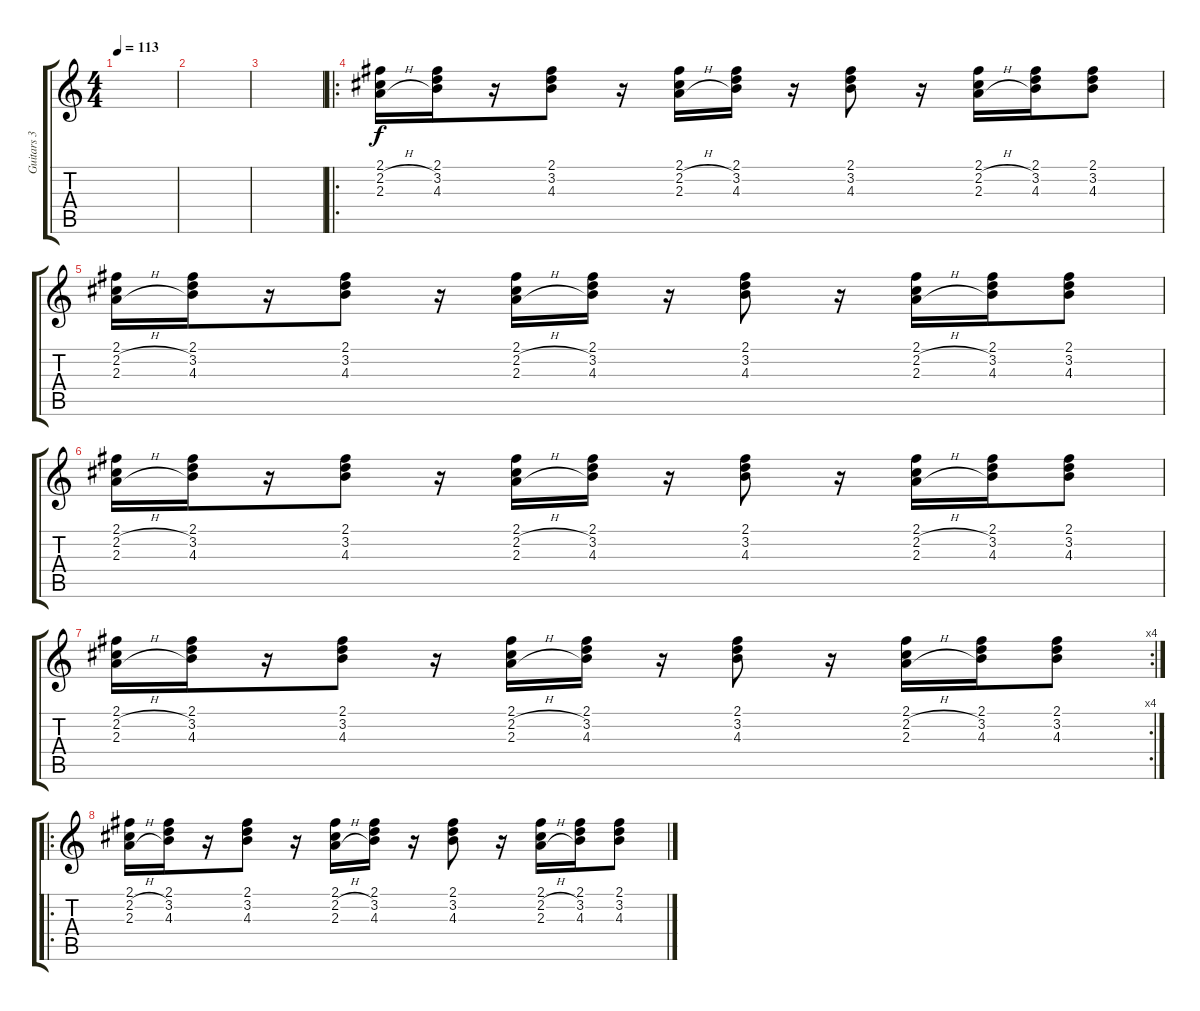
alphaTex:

\track ("Guitars 3" "Guitars 3") {instrument distortionguitar}
\staff {score tabs}
\tuning (E4 B3 G3 D3 A2 E2) {hide}
\ts (4 4)
\tempo 113
\clef g2
\ks c
|
|
|
\ro
(2.1 2.2{h} 2.3{h}).16{volume 13 balance 16} (2.1 3.2 4.3).16 r.16 (2.1 3.2 4.3).8 r.16 (2.1 2.2{h} 2.3{h}).16 (2.1 3.2 4.3).16 r.16 (2.1 3.2 4.3).8 r.16 (2.1 2.2{h} 2.3{h}).16 (2.1 3.2 4.3).16 (2.1 3.2 4.3).8 |
(2.1 2.2{h} 2.3{h}).16{balance 0} (2.1 3.2 4.3).16 r.16 (2.1 3.2 4.3).8 r.16 (2.1 2.2{h} 2.3{h}).16 (2.1 3.2 4.3).16 r.16 (2.1 3.2 4.3).8 r.16 (2.1 2.2{h} 2.3{h}).16 (2.1 3.2 4.3).16 (2.1 3.2 4.3).8 |
(2.1 2.2{h} 2.3{h}).16{balance 16} (2.1 3.2 4.3).16 r.16 (2.1 3.2 4.3).8 r.16 (2.1 2.2{h} 2.3{h}).16 (2.1 3.2 4.3).16 r.16 (2.1 3.2 4.3).8 r.16 (2.1 2.2{h} 2.3{h}).16 (2.1 3.2 4.3).16 (2.1 3.2 4.3).8 |
\rc 4
(2.1 2.2{h} 2.3{h}).16{balance 0} (2.1 3.2 4.3).16 r.16 (2.1 3.2 4.3).8 r.16 (2.1 2.2{h} 2.3{h}).16 (2.1 3.2 4.3).16 r.16 (2.1 3.2 4.3).8 r.16 (2.1 2.2{h} 2.3{h}).16 (2.1 3.2 4.3).16 (2.1 3.2 4.3).8 |
\ro
(2.1 2.2{h} 2.3{h}).16{volume 13 balance 16} (2.1 3.2 4.3).16 r.16 (2.1 3.2 4.3).8 r.16 (2.1 2.2{h} 2.3{h}).16 (2.1 3.2 4.3).16 r.16 (2.1 3.2 4.3).8 r.16 (2.1 2.2{h} 2.3{h}).16 (2.1 3.2 4.3).16 (2.1 3.2 4.3).8
